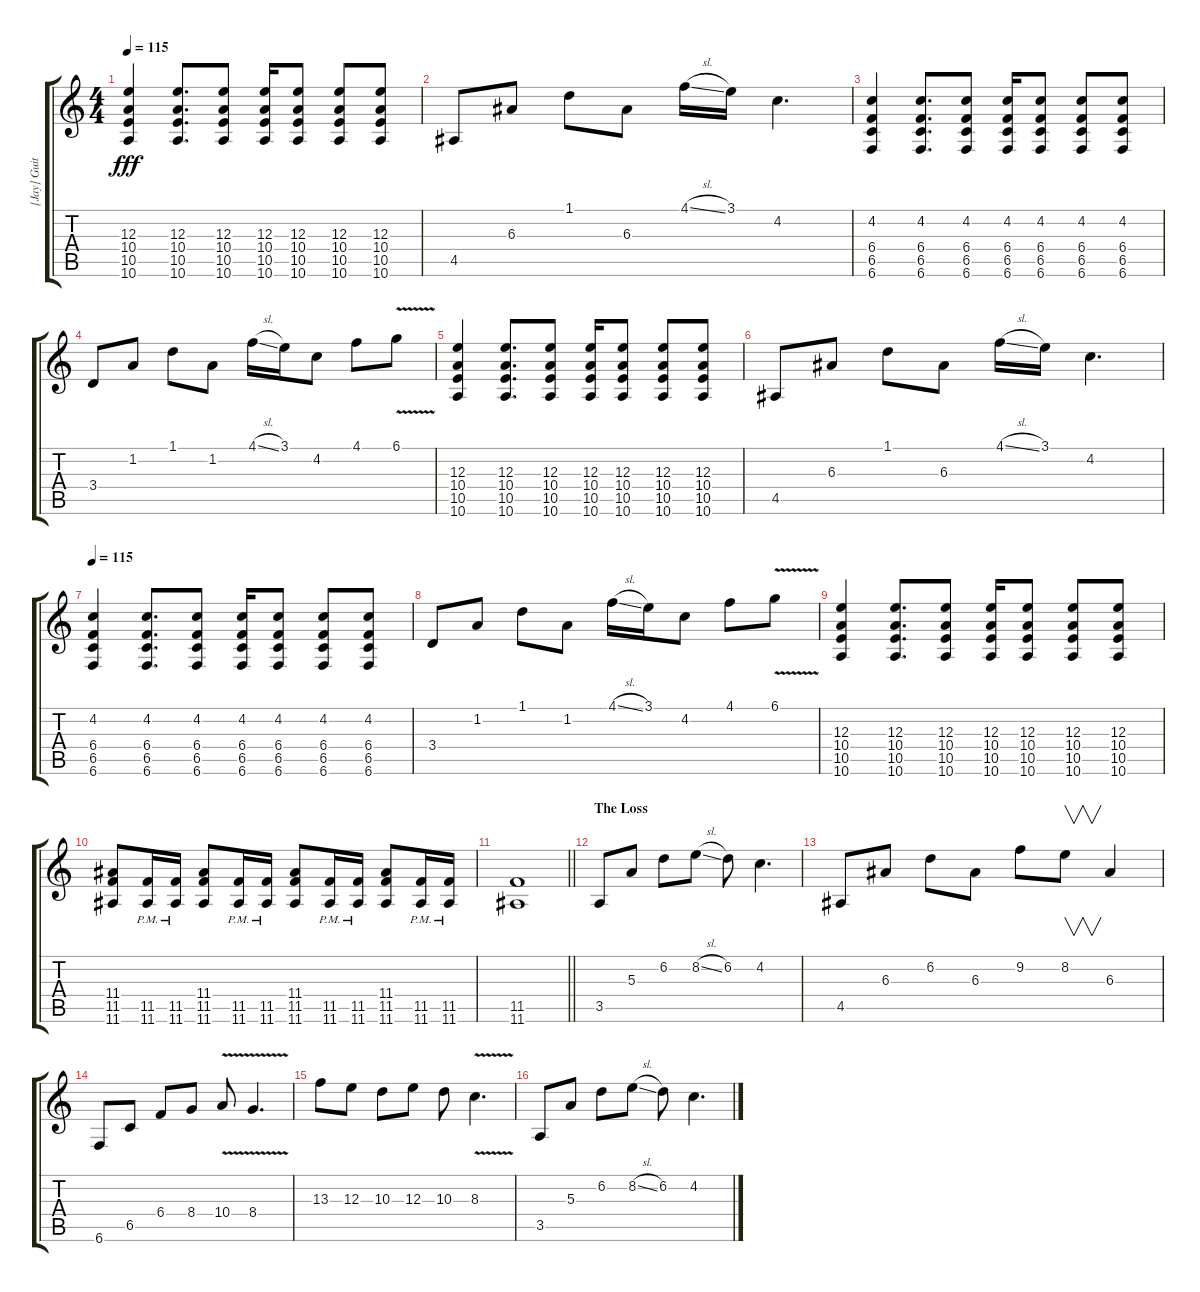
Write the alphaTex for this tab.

\track ("[Jay] Guitar #1" "[Jay] Guit") {instrument distortionguitar}
\staff {score tabs}
\tuning (Db4 Ab3 E3 B2 Gb2 B1) {hide}
\ts (4 4)
\tempo 115
\clef g2
\ks c
(12.3 10.4 10.5 10.6).4{dy fff} (12.3 10.4 10.5 10.6).8{d} (12.3 10.4 10.5 10.6).8 (12.3 10.4 10.5 10.6).16 (12.3 10.4 10.5 10.6).8 (12.3 10.4 10.5 10.6).8 (12.3 10.4 10.5 10.6).8 |
4.5.8 6.3.8 1.1.8 6.3.8 4.1{sl}.16 3.1.16 4.2.4{d} |
(4.2 6.4 6.5 6.6).4 (4.2 6.4 6.5 6.6).8{d} (4.2 6.4 6.5 6.6).8 (4.2 6.4 6.5 6.6).16 (4.2 6.4 6.5 6.6).8 (4.2 6.4 6.5 6.6).8 (4.2 6.4 6.5 6.6).8 |
3.4.8 1.2.8 1.1.8 1.2.8 4.1{sl}.16 3.1.16 4.2.8 4.1.8 6.1{v}.8 |
(12.3 10.4 10.5 10.6).4 (12.3 10.4 10.5 10.6).8{d} (12.3 10.4 10.5 10.6).8 (12.3 10.4 10.5 10.6).16 (12.3 10.4 10.5 10.6).8 (12.3 10.4 10.5 10.6).8 (12.3 10.4 10.5 10.6).8 |
4.5.8 6.3.8 1.1.8 6.3.8 4.1{sl}.16 3.1.16 4.2.4{d} |
\tempo 115
(4.2 6.4 6.5 6.6).4 (4.2 6.4 6.5 6.6).8{d} (4.2 6.4 6.5 6.6).8 (4.2 6.4 6.5 6.6).16 (4.2 6.4 6.5 6.6).8 (4.2 6.4 6.5 6.6).8 (4.2 6.4 6.5 6.6).8 |
3.4.8 1.2.8 1.1.8 1.2.8 4.1{sl}.16 3.1.16 4.2.8 4.1.8 6.1{v}.8 |
(12.3 10.4 10.5 10.6).4 (12.3 10.4 10.5 10.6).8{d} (12.3 10.4 10.5 10.6).8 (12.3 10.4 10.5 10.6).16 (12.3 10.4 10.5 10.6).8 (12.3 10.4 10.5 10.6).8 (12.3 10.4 10.5 10.6).8 |
(11.4 11.5 11.6).8 (11.5{pm} 11.6{pm}).16 (11.5{pm} 11.6{pm}).16 (11.4 11.5 11.6).8 (11.5{pm} 11.6{pm}).16 (11.5{pm} 11.6{pm}).16 (11.4 11.5 11.6).8 (11.5{pm} 11.6{pm}).16 (11.5{pm} 11.6{pm}).16 (11.4 11.5 11.6).8 (11.5{pm} 11.6{pm}).16 (11.5{pm} 11.6{pm}).16 |
\barLineRight lightlight
(11.5 11.6).1 |
\section ("" "The Loss")
3.5.8 5.3.8 6.2.8 8.2{sl}.8 6.2.8 4.2.4{d} |
4.5.8 6.3.8 6.2.8 6.3.8 9.2.8 8.2.8{v} 6.3.4 |
6.6.8 6.5.8 6.4.8 8.4.8 10.4{v}.8 8.4{v}.4{d} |
13.3.8 12.3.8 10.3.8 12.3.8 10.3.8 8.3{v}.4{d} |
3.5.8 5.3.8 6.2.8 8.2{sl}.8 6.2.8 4.2.4{d}
